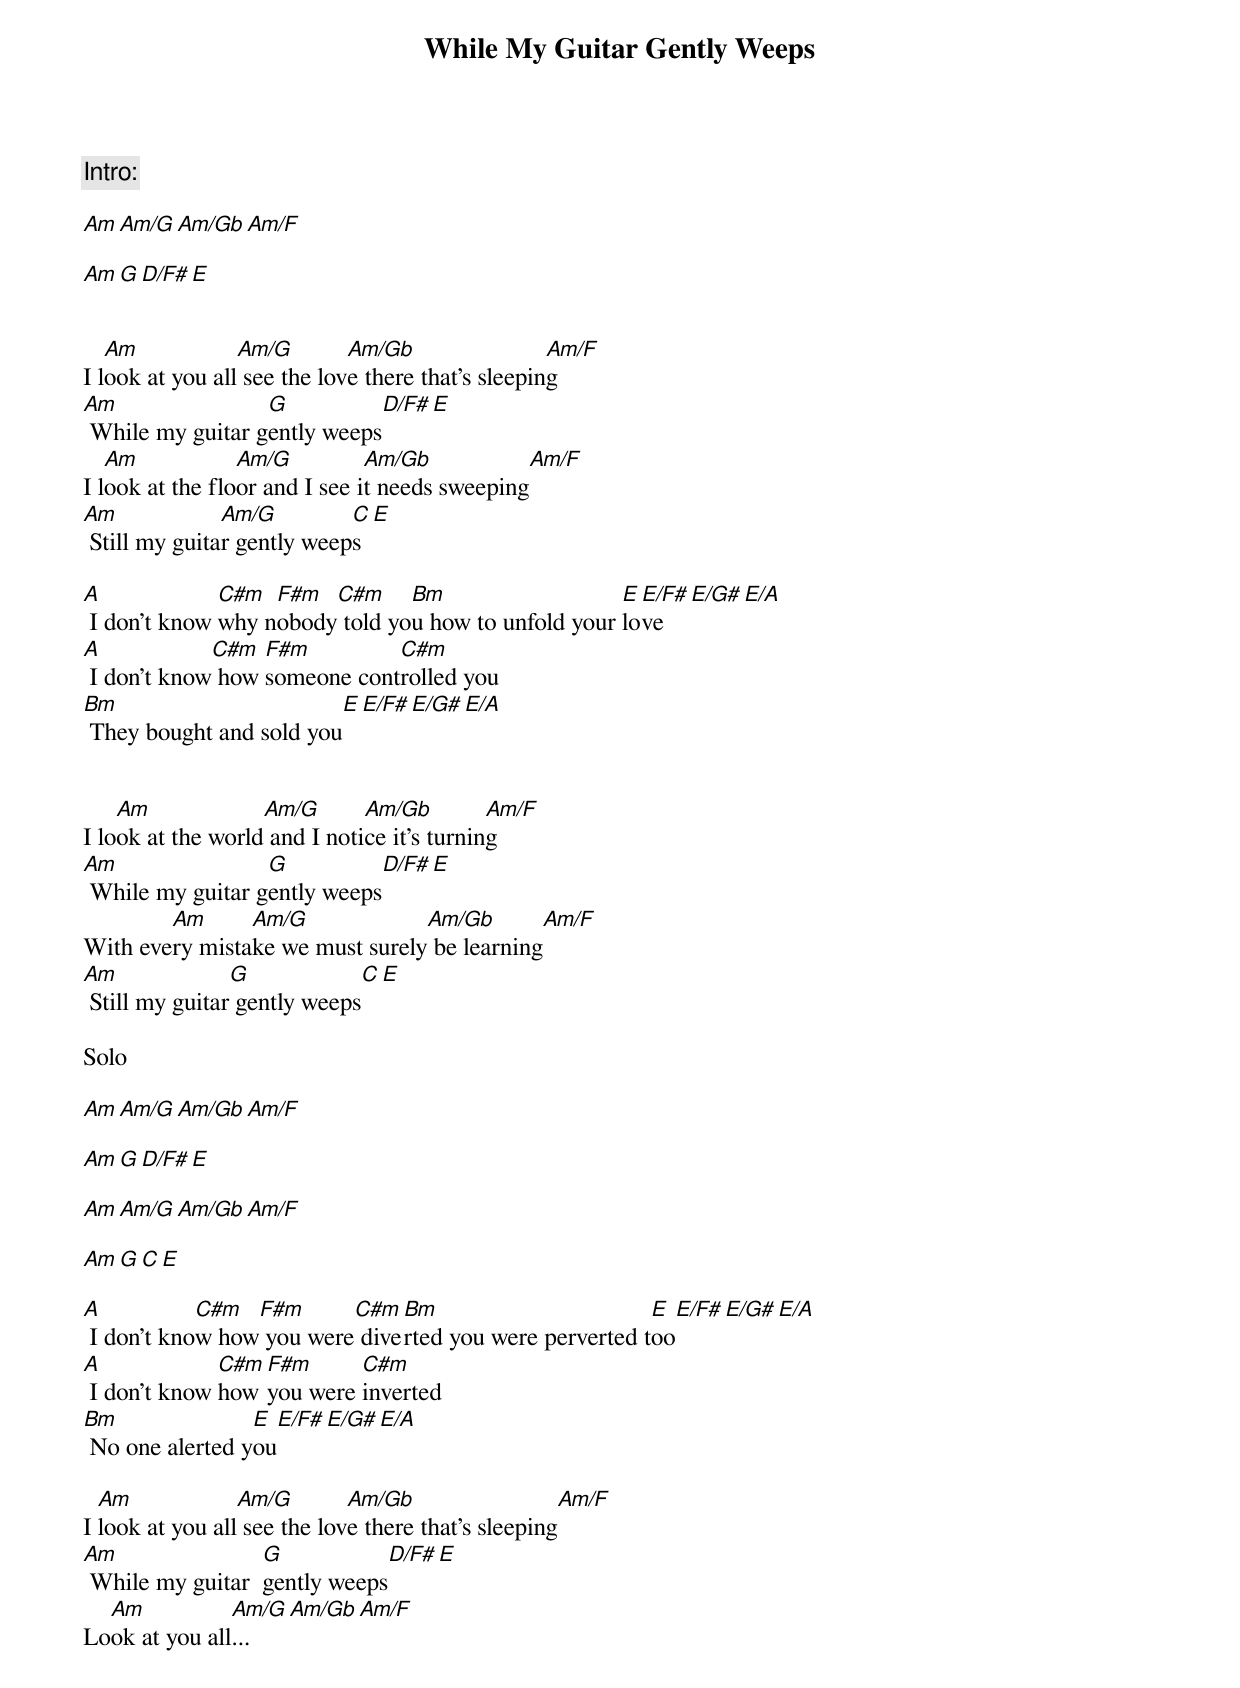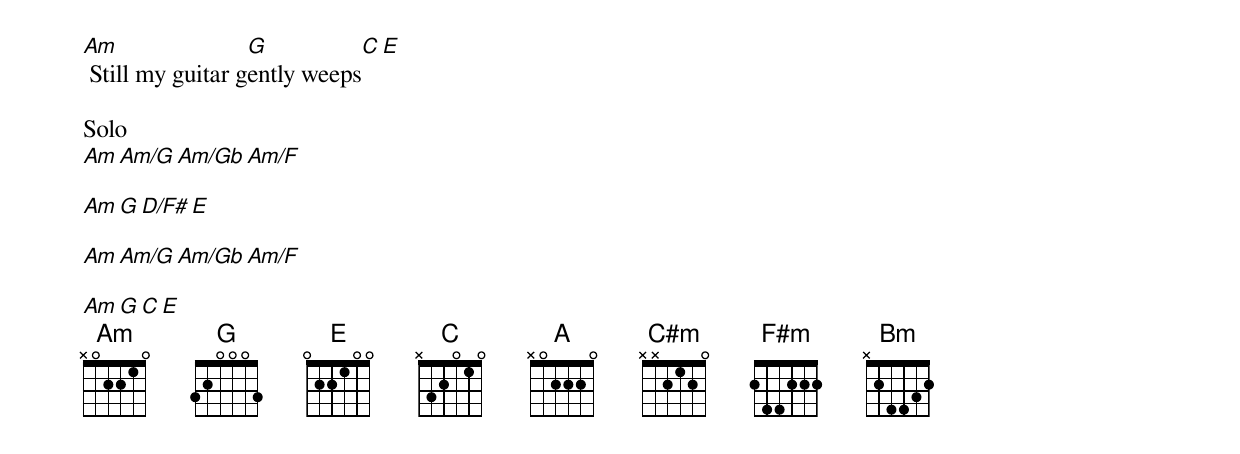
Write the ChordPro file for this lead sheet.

{title: While My Guitar Gently Weeps}
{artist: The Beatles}

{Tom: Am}

{comment: Intro:}

[Am][Am/G][Am/Gb][Am/F]

[Am][G][D/F#][E]


I l[Am]ook at you all[Am/G] see the lov[Am/Gb]e there that's sleepin[Am/F]g
[Am] While my guitar g[G]ently weeps[D/F#][E]
I l[Am]ook at the flo[Am/G]or and I see i[Am/Gb]t needs sweeping[Am/F]
[Am] Still my guita[Am/G]r gently weep[C]s[E]

[A] I don't know [C#m]why n[F#m]obody[C#m] told yo[Bm]u how to unfold your [E]lo[E/F#]ve[E/G#][E/A]
[A] I don't know[C#m] how [F#m]someone cont[C#m]rolled you
[Bm] They bought and sold you[E][E/F#][E/G#][E/A]


I lo[Am]ok at the world[Am/G] and I noti[Am/Gb]ce it's turnin[Am/F]g
[Am] While my guitar g[G]ently weeps[D/F#][E]
With eve[Am]ry mista[Am/G]ke we must surely[Am/Gb] be learning[Am/F]
[Am] Still my guitar[G] gently weeps[C][E]

Solo

[Am][Am/G][Am/Gb][Am/F]

[Am][G][D/F#][E]

[Am][Am/G][Am/Gb][Am/F]

[Am][G][C][E]

[A] I don't kno[C#m]w how[F#m] you were[C#m] dive[Bm]rted you were perverted t[E]oo[E/F#][E/G#][E/A]
[A] I don't know [C#m]how [F#m]you were [C#m]inverted
[Bm] No one alerted y[E]ou[E/F#][E/G#][E/A]

I [Am]look at you all[Am/G] see the lov[Am/Gb]e there that's sleeping[Am/F]
[Am] While my guitar  [G]gently weeps[D/F#][E]
Lo[Am]ok at you all[Am/G]...[Am/Gb][Am/F]
[Am] Still my guitar g[G]ently weeps[C][E]

Solo
[Am][Am/G][Am/Gb][Am/F]

[Am][G][D/F#][E]

[Am][Am/G][Am/Gb][Am/F]

[Am][G][C][E]
